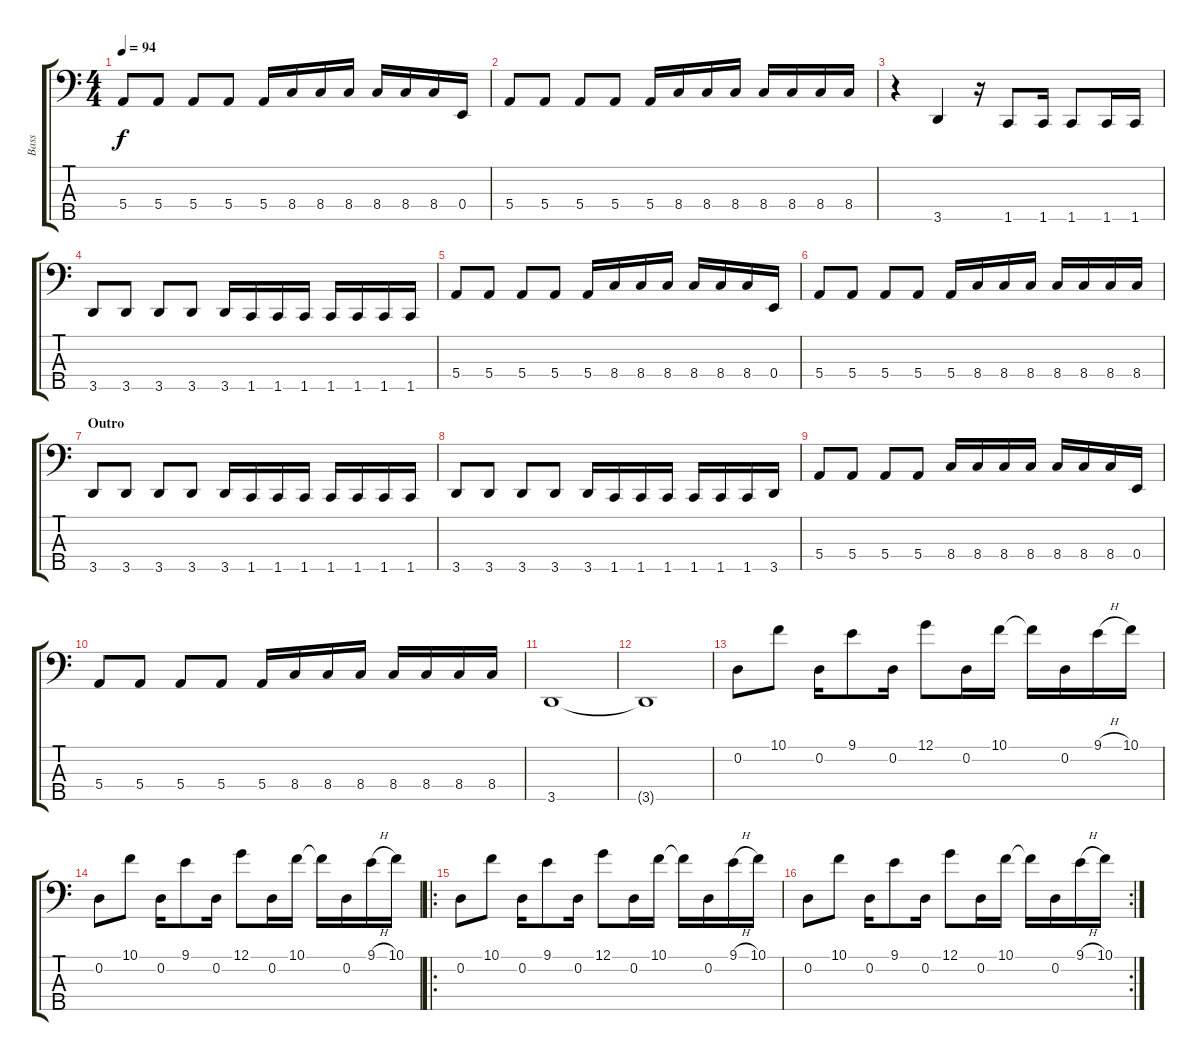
\track ("Bass" "Bass") {instrument electricbassfinger}
\staff {score tabs}
\tuning (G2 D2 A1 E1 B0) {hide}
\ts (4 4)
\tempo 94
\clef f4
\ks c
5.4.8{dy f} 5.4.8 5.4.8 5.4.8 5.4.16 8.4.16 8.4.16 8.4.16 8.4.16 8.4.16 8.4.16 0.4.16 |
5.4.8 5.4.8 5.4.8 5.4.8 5.4.16 8.4.16 8.4.16 8.4.16 8.4.16 8.4.16 8.4.16 8.4.16 |
r.4 3.5.4 r.16 1.5.8 1.5.16 1.5.8 1.5.16 1.5.16 |
3.5.8 3.5.8 3.5.8 3.5.8 3.5.16 1.5.16 1.5.16 1.5.16 1.5.16 1.5.16 1.5.16 1.5.16 |
5.4.8 5.4.8 5.4.8 5.4.8 5.4.16 8.4.16 8.4.16 8.4.16 8.4.16 8.4.16 8.4.16 0.4.16 |
5.4.8 5.4.8 5.4.8 5.4.8 5.4.16 8.4.16 8.4.16 8.4.16 8.4.16 8.4.16 8.4.16 8.4.16 |
\section ("" "Outro")
3.5.8 3.5.8 3.5.8 3.5.8 3.5.16 1.5.16 1.5.16 1.5.16 1.5.16 1.5.16 1.5.16 1.5.16 |
3.5.8 3.5.8 3.5.8 3.5.8 3.5.16 1.5.16 1.5.16 1.5.16 1.5.16 1.5.16 1.5.16 3.5.16 |
5.4.8 5.4.8 5.4.8 5.4.8 8.4.16 8.4.16 8.4.16 8.4.16 8.4.16 8.4.16 8.4.16 0.4.16 |
5.4.8 5.4.8 5.4.8 5.4.8 5.4.16 8.4.16 8.4.16 8.4.16 8.4.16 8.4.16 8.4.16 8.4.16 |
3.5.1 |
3.5{t}.1 |
0.2.8 10.1.8 0.2.16 9.1.8 0.2.16 12.1.8 0.2.16 10.1.16 10.1{t}.16 0.2.16 9.1{h}.16 10.1.16 |
0.2.8 10.1.8 0.2.16 9.1.8 0.2.16 12.1.8 0.2.16 10.1.16 10.1{t}.16 0.2.16 9.1{h}.16 10.1.16 |
\ro
0.2.8 10.1.8 0.2.16 9.1.8 0.2.16 12.1.8 0.2.16 10.1.16 10.1{t}.16 0.2.16 9.1{h}.16 10.1.16 |
\rc 2
0.2.8 10.1.8 0.2.16 9.1.8 0.2.16 12.1.8 0.2.16 10.1.16 10.1{t}.16 0.2.16 9.1{h}.16 10.1.16
